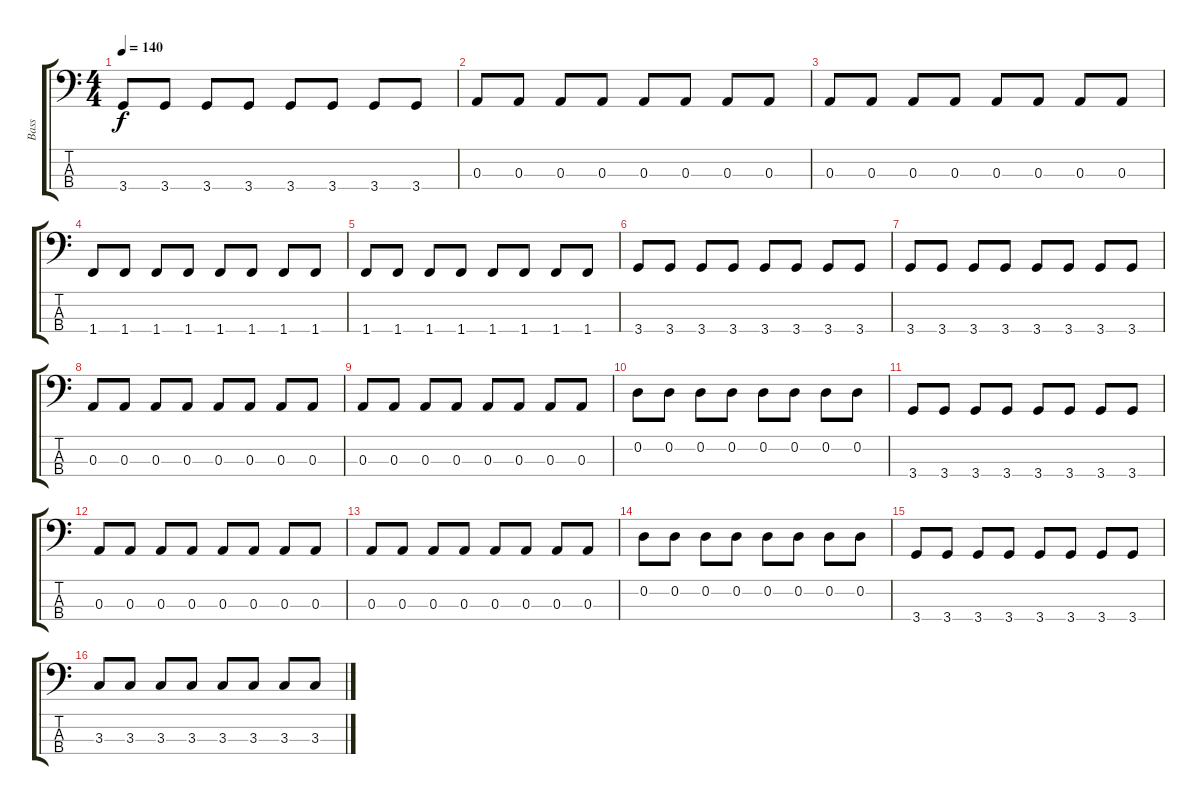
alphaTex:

\track ("Bass" "Bass") {instrument electricbasspick}
\staff {score tabs}
\tuning (G2 D2 A1 E1) {hide}
\ts (4 4)
\tempo 140
\clef f4
\ks c
3.4.8{dy f} 3.4.8 3.4.8 3.4.8 3.4.8 3.4.8 3.4.8 3.4.8 |
0.3.8 0.3.8 0.3.8 0.3.8 0.3.8 0.3.8 0.3.8 0.3.8 |
0.3.8 0.3.8 0.3.8 0.3.8 0.3.8 0.3.8 0.3.8 0.3.8 |
1.4.8 1.4.8 1.4.8 1.4.8 1.4.8 1.4.8 1.4.8 1.4.8 |
1.4.8 1.4.8 1.4.8 1.4.8 1.4.8 1.4.8 1.4.8 1.4.8 |
3.4.8 3.4.8 3.4.8 3.4.8 3.4.8 3.4.8 3.4.8 3.4.8 |
3.4.8 3.4.8 3.4.8 3.4.8 3.4.8 3.4.8 3.4.8 3.4.8 |
0.3.8 0.3.8 0.3.8 0.3.8 0.3.8 0.3.8 0.3.8 0.3.8 |
0.3.8 0.3.8 0.3.8 0.3.8 0.3.8 0.3.8 0.3.8 0.3.8 |
0.2.8 0.2.8 0.2.8 0.2.8 0.2.8 0.2.8 0.2.8 0.2.8 |
3.4.8 3.4.8 3.4.8 3.4.8 3.4.8 3.4.8 3.4.8 3.4.8 |
0.3.8 0.3.8 0.3.8 0.3.8 0.3.8 0.3.8 0.3.8 0.3.8 |
0.3.8 0.3.8 0.3.8 0.3.8 0.3.8 0.3.8 0.3.8 0.3.8 |
0.2.8 0.2.8 0.2.8 0.2.8 0.2.8 0.2.8 0.2.8 0.2.8 |
3.4.8 3.4.8 3.4.8 3.4.8 3.4.8 3.4.8 3.4.8 3.4.8 |
3.3.8 3.3.8 3.3.8 3.3.8 3.3.8 3.3.8 3.3.8 3.3.8
